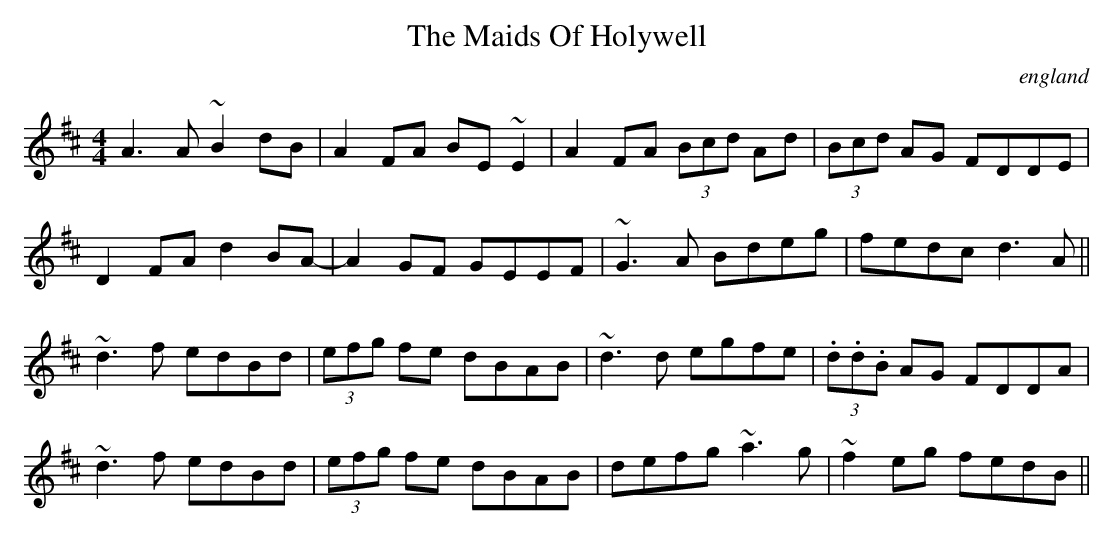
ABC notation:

X:1
T:The Maids Of Holywell
O:england
M:4/4
K:D
A3A ~B2dB | A2FA BE~E2 | A2FA (3Bcd Ad | (3Bcd AG FDDE |
D2FA d2BA-|A2GF GEEF | ~G3A Bdeg | fedc d3A ||
~d3f edBd | (3efg fe dBAB | ~d3d egfe | (3.d.d.B AG FDDA |
~d3f edBd | (3efg fe dBAB | defg ~a3g | ~f2eg fedB ||
